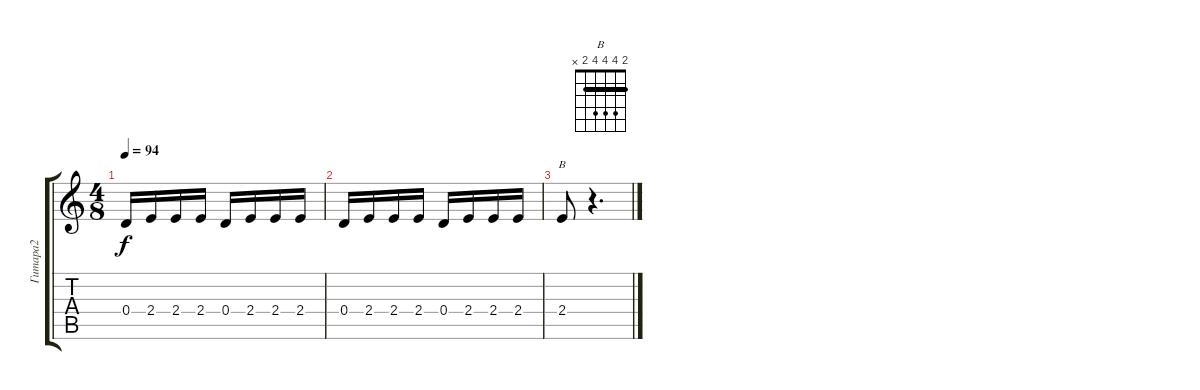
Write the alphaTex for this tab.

\track ("Гитара2" "Гитара2") {instrument distortionguitar}
\staff {score tabs}
\tuning (E4 B3 G3 D3 A2 E2) {hide}
\chord ("B" 2 4 4 4 2 x) {barre 2}
\ts (4 8)
\tempo 94
\clef g2
\ks c
0.4.16{dy f} 2.4.16 2.4.16 2.4.16 0.4.16 2.4.16 2.4.16 2.4.16 |
0.4.16 2.4.16 2.4.16 2.4.16 0.4.16 2.4.16 2.4.16 2.4.16 |
2.4.8{ch "B"} r.4{d}
